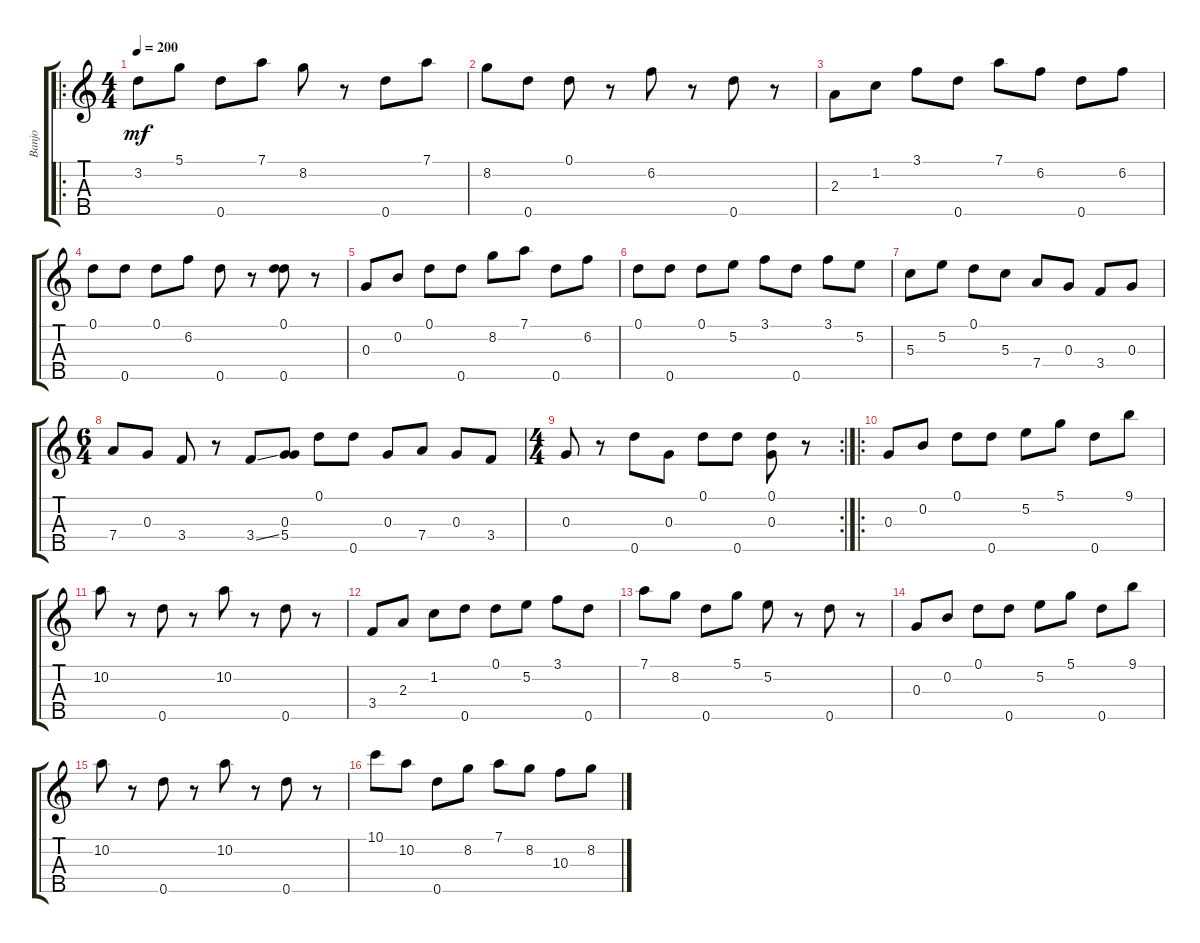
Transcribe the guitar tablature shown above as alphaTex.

\track ("Banjo" "Banjo") {instrument banjo}
\staff {score tabs}
\tuning (D4 B3 G3 D3 D4) {hide}
\displaytranspose 12
\ro
\ts (4 4)
\tempo 200
\clef g2
\ks c
3.2.8{dy mf instrument banjo} 5.1.8 0.5.8 7.1.8 8.2.8 r.8 0.5.8 7.1.8 |
8.2.8 0.5.8 0.1.8 r.8 6.2.8 r.8 0.5.8 r.8 |
2.3.8 1.2.8 3.1.8 0.5.8 7.1.8 6.2.8 0.5.8 6.2.8 |
0.1.8 0.5.8 0.1.8 6.2.8 0.5.8 r.8 (0.1 0.5).8 r.8 |
0.3.8 0.2.8 0.1.8 0.5.8 8.2.8 7.1.8 0.5.8 6.2.8 |
0.1.8 0.5.8 0.1.8 5.2.8 3.1.8 0.5.8 3.1.8 5.2.8 |
5.3.8 5.2.8 0.1.8 5.3.8 7.4.8 0.3.8 3.4.8 0.3.8 |
\ts (6 4)
7.4.8 0.3.8 3.4.8 r.8 3.4{ss}.8 (0.3 5.4).8 0.1.8 0.5.8 0.3.8 7.4.8 0.3.8 3.4.8 |
\rc 2
\ts (4 4)
0.3.8 r.8 0.5.8 0.3.8 0.1.8 0.5.8 (0.1 0.3).8 r.8 |
\ro
0.3.8 0.2.8 0.1.8 0.5.8 5.2.8 5.1.8 0.5.8 9.1.8 |
10.2.8 r.8 0.5.8 r.8 10.2.8 r.8 0.5.8 r.8 |
3.4.8 2.3.8 1.2.8 0.5.8 0.1.8 5.2.8 3.1.8 0.5.8 |
7.1.8 8.2.8 0.5.8 5.1.8 5.2.8 r.8 0.5.8 r.8 |
0.3.8 0.2.8 0.1.8 0.5.8 5.2.8 5.1.8 0.5.8 9.1.8 |
10.2.8 r.8 0.5.8 r.8 10.2.8 r.8 0.5.8 r.8 |
10.1.8 10.2.8 0.5.8 8.2.8 7.1.8 8.2.8 10.3.8 8.2.8
